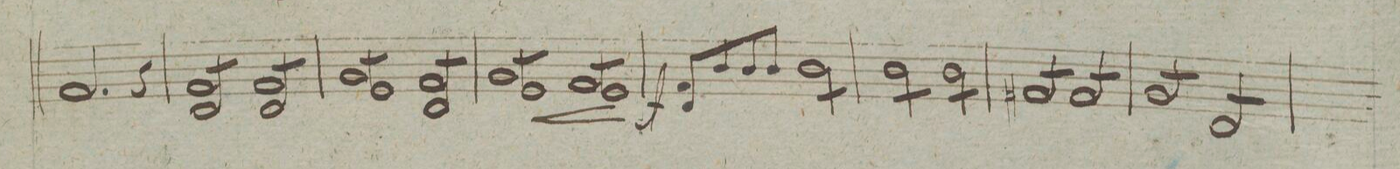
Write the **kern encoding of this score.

**kern	**dynam
*I"Viola	*
*clefC3	*
*k[]	*
*met(c|)	*
*M2/2	*
2.G/	.
4r	.
=26	=26
8GL 8E/	.
8G 8E/	.
8G 8E/	.
8GJ 8E/	.
8GL 8E/	.
8G 8E/	.
8G 8E/	.
8GJ 8E/	.
=27	=27
8AL 8F/	.
8A 8F/	.
8A 8F/	.
8AJ 8F/	.
8GL 8E/	.
8G 8E/	.
8G 8E/	.
8GJ 8E/	.
=28	=28
8AL 8F/	<
8A 8F/	.
8A 8F/	.
8AJ 8F/	.
8GL 8F/	.
8G 8F/	.
8G 8F/	.
8GJ 8F/	[
=29	=29
8GL 8E/	f
8c/	.
8c/	.
8c/J	.
*2\right	*
8c\L	.
8c\	.
8c\	.
8c\J	.
=30	=30
8c\L	.
8c\	.
8c\	.
8c\J	.
8c\L	.
8c\	.
8c\	.
8c\J	.
=31	=31
8G#X/L	.
8G#/	.
8G#/	.
8G#/J	.
8G#/L	.
8G#/	.
8G#/	.
8G#/J	.
=32	=32
8A/L	.
8A/	.
8A/	.
8A/J	.
8E/L	.
8E/	.
8E/	.
8E/J	.
=33	=33
*-	*-
